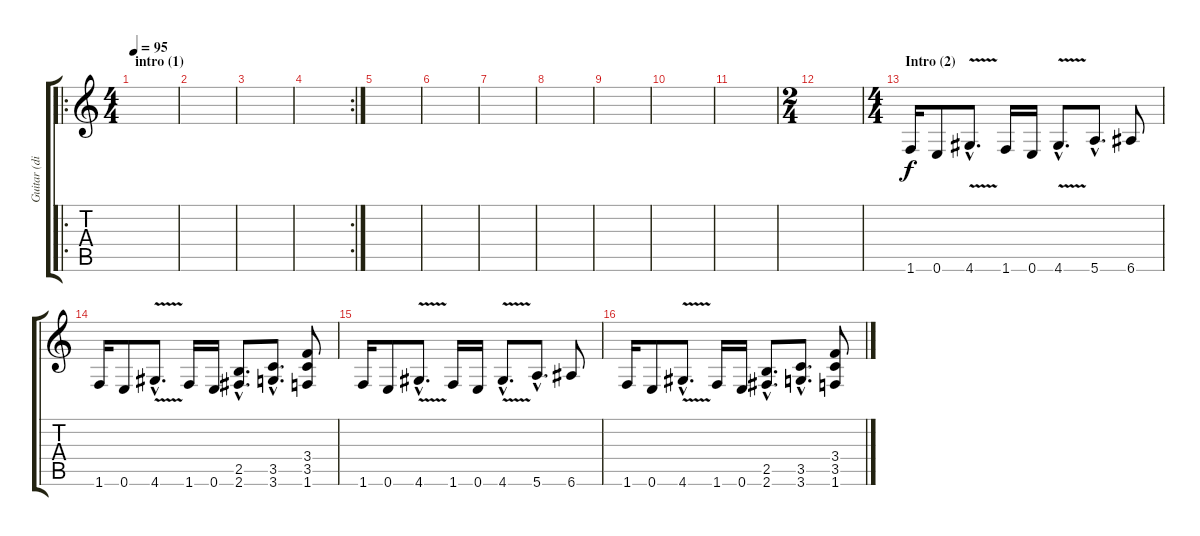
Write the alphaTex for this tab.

\track ("Guitar (distortion)" "Guitar (di") {instrument distortionguitar}
\staff {score tabs}
\tuning (E4 B3 G3 D3 A2 E2) {hide}
\ro
\ts (4 4)
\section ("" "intro (1)")
\tempo 95
\clef g2
\ks c
|
|
|
\rc 2
|
|
|
|
|
|
|
|
\ts (2 4)
|
\ts (4 4)
\section ("" "Intro (2)")
1.6.16 0.6.8 4.6{v hac}.8{d} 1.6.16 0.6.16 4.6{v hac}.8{d} 5.6{hac}.8{d} 6.6.8 |
1.6.16 0.6.8 4.6{v hac}.8{d} 1.6.16 0.6.16 (2.5{hac} 2.6{hac}).8{d} (3.5{hac} 3.6{hac}).8{d} (3.4 3.5 1.6).8 |
1.6.16 0.6.8 4.6{v hac}.8{d} 1.6.16 0.6.16 4.6{v hac}.8{d} 5.6{hac}.8{d} 6.6.8 |
1.6.16 0.6.8 4.6{v hac}.8{d} 1.6.16 0.6.16 (2.5{hac} 2.6{hac}).8{d} (3.5{hac} 3.6{hac}).8{d} (3.4 3.5 1.6).8
